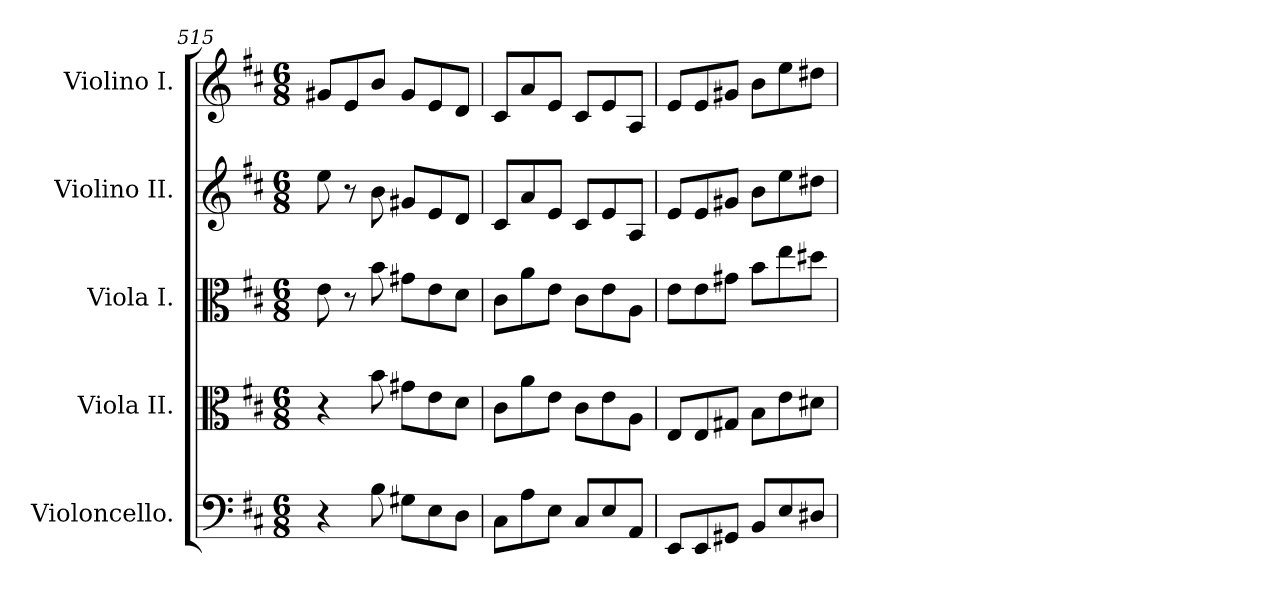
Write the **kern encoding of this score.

**kern	**kern	**kern	**kern	**kern
*part5	*part4	*part3	*part2	*part1
*staff5	*staff4	*staff3	*staff2	*staff1
*I"Violoncello.	*I"Viola II.	*I"Viola I.	*I"Violino II.	*I"Violino I.
*I'Vc	*I'Vla	*I'Vla	*I'Vln	*I'Vln
*clefF4	*clefC3	*clefC3	*clefG2	*clefG2
*k[f#c#]	*k[f#c#]	*k[f#c#]	*k[f#c#]	*k[f#c#]
*M6/8	*M6/8	*M6/8	*M6/8	*M6/8
=515	=515	=515	=515	=515
4r	4r	8e\	8ee\	8g#X/L
.	.	8r	8r	8e/
8B\	8b\	8b\	8b\	8b/J
8G#X\L	8g#X\L	8g#X\L	8g#X/L	8g#/L
8E\	8e\	8e\	8e/	8e/
8D\J	8d\J	8d\J	8d/J	8d/J
=516	=516	=516	=516	=516
8C#\L	8c#\L	8c#\L	8c#/L	8c#/L
8A\	8a\	8a\	8a/	8a/
8E\J	8e\J	8e\J	8e/J	8e/J
8C#/L	8c#\L	8c#\L	8c#/L	8c#/L
8E/	8e\	8e\	8e/	8e/
8AA/J	8A\J	8A\J	8A/J	8A/J
=517	=517	=517	=517	=517
8EE/L	8E/L	8e\L	8e/L	8e/L
8EE/	8E/	8e\	8e/	8e/
8GG#X/J	8G#X/J	8g#X\J	8g#X/J	8g#X/J
8BB/L	8B\L	8b\L	8b\L	8b\L
8E/	8e\	8ee\	8ee\	8ee\
8D#X/J	8d#X\J	8dd#X\J	8dd#X\J	8dd#X\J
=	=	=	=	=
*-	*-	*-	*-	*-
